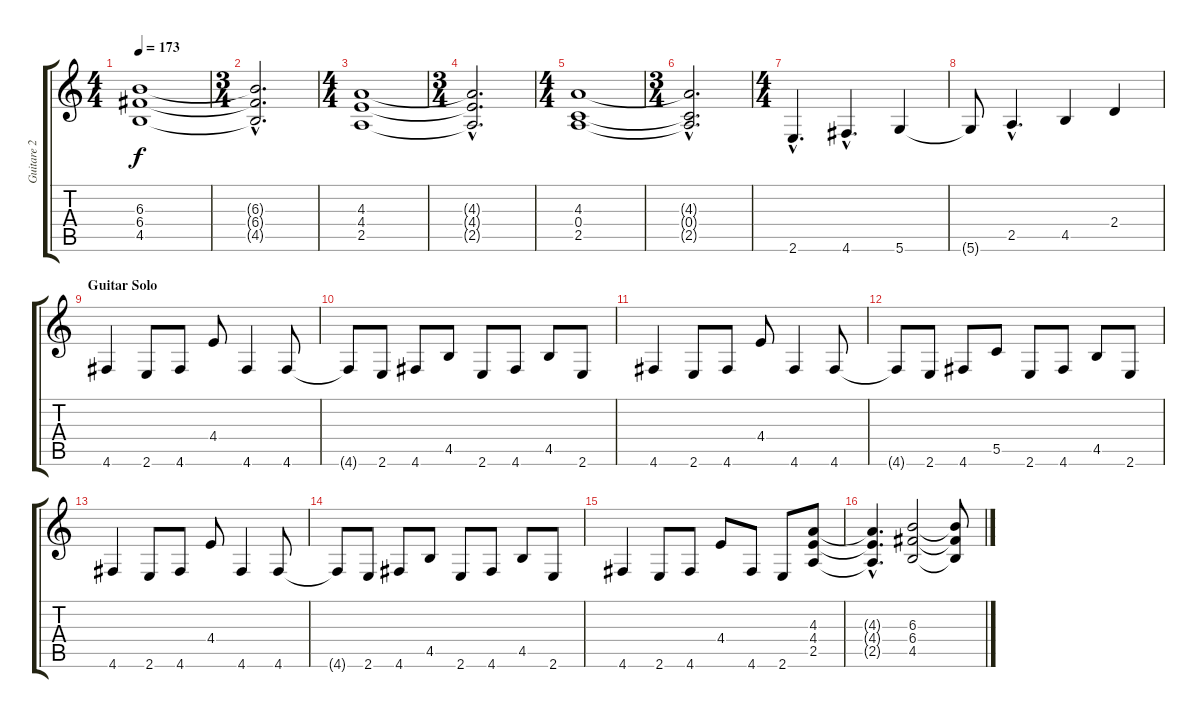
\track ("Guitare 2" "Guitare 2") {instrument distortionguitar}
\staff {score tabs}
\tuning (D4 A3 F3 C3 G2 D2) {hide}
\ts (4 4)
\tempo 173
\clef g2
\ks c
(6.3 6.4 4.5).1{dy f} |
\ts (3 4)
(6.3{hac t} 6.4{hac t} 4.5{hac t}).2{d} |
\ts (4 4)
(4.3 4.4 2.5).1 |
\ts (3 4)
(4.3{hac t} 4.4{hac t} 2.5{hac t}).2{d} |
\ts (4 4)
(4.3 0.4 2.5).1 |
\ts (3 4)
(4.3{hac t} 0.4{hac t} 2.5{hac t}).2{d} |
\ts (4 4)
2.6{hac}.4{d} 4.6{hac}.4{d} 5.6.4 |
5.6{t}.8 2.5{hac}.4{d} 4.5.4 2.4.4 |
\section ("" "Guitar Solo")
4.6.4 2.6.8 4.6.8 4.4.8 4.6.4 4.6.8 |
4.6{t}.8 2.6.8 4.6.8 4.5.8 2.6.8 4.6.8 4.5.8 2.6.8 |
4.6.4 2.6.8 4.6.8 4.4.8 4.6.4 4.6.8 |
4.6{t}.8 2.6.8 4.6.8 5.5.8 2.6.8 4.6.8 4.5.8 2.6.8 |
4.6.4 2.6.8 4.6.8 4.4.8 4.6.4 4.6.8 |
4.6{t}.8 2.6.8 4.6.8 4.5.8 2.6.8 4.6.8 4.5.8 2.6.8 |
4.6.4 2.6.8 4.6.8 4.4.8 4.6.8 2.6.8 (4.3 4.4 2.5).8 |
(4.3{hac t} 4.4{hac t} 2.5{hac t}).4{d} (6.3 6.4 4.5).2 (6.3{t} 6.4{t} 4.5{t}).8
